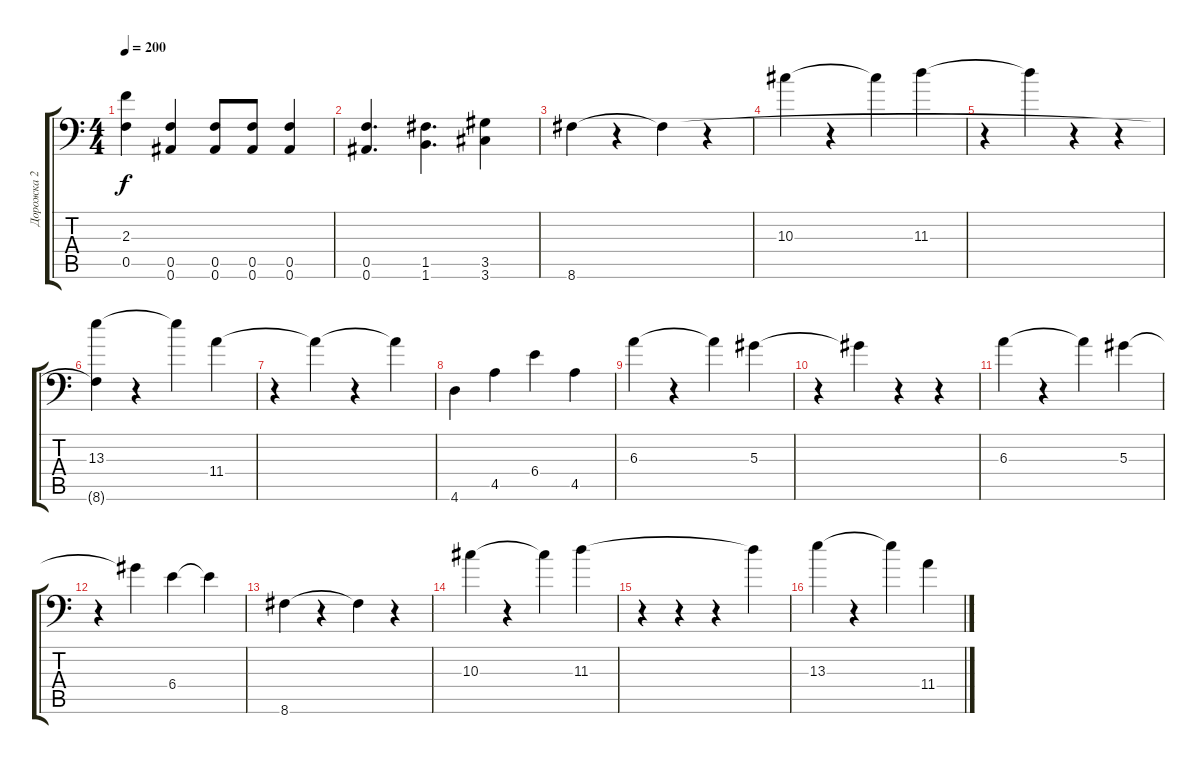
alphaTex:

\track ("Дорожка 2" "Дорожка 2") {instrument distortionguitar}
\staff {score tabs}
\tuning (C4 G3 Eb3 Bb2 F2 Bb1) {hide}
\ts (4 4)
\tempo 200
\clef f4
\ks c
(2.3{t} 0.5{t}).4{dy f} (0.5 0.6).4 (0.5 0.6).8 (0.5 0.6).8 (0.5 0.6).4 |
(0.5 0.6).4{d} (1.5 1.6).4{d} (3.5 3.6).4 |
8.6.4 r.4 8.6{t}.4 r.4 |
10.3.4 r.4 10.3{t}.4 11.3.4 |
r.4 11.3{t}.4 r.4 r.4 |
(13.3 8.6{t}).4 r.4 13.3{t}.4 11.4.4 |
r.4 11.4{t}.4 r.4 11.4{t}.4 |
4.6.4 4.5.4 6.4.4 4.5.4 |
6.3.4 r.4 6.3{t}.4 5.3.4 |
r.4 5.3{t}.4 r.4 r.4 |
6.3.4 r.4 6.3{t}.4 5.3.4 |
r.4 5.3{t}.4 6.4.4 6.4{t}.4 |
8.6.4 r.4 8.6{t}.4 r.4 |
10.3.4 r.4 10.3{t}.4 11.3.4 |
r.4 r.4 r.4 11.3{t}.4 |
13.3.4 r.4 13.3{t}.4 11.4.4
